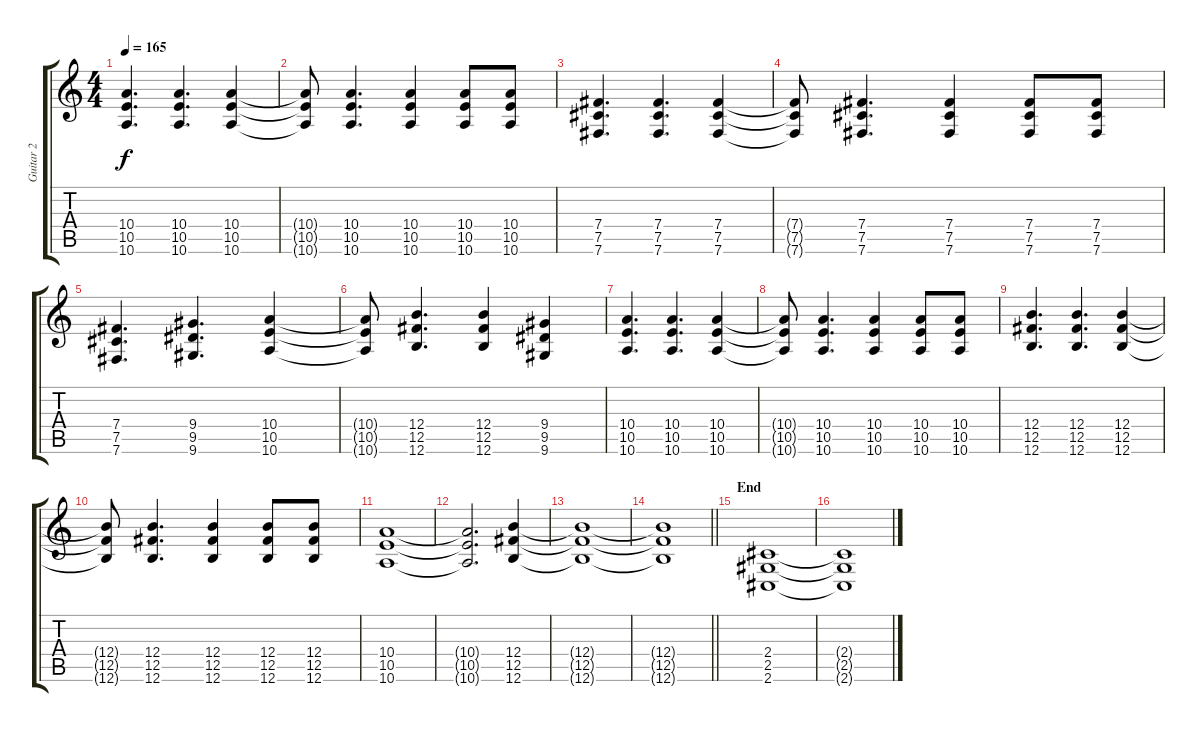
\track ("Guitar 2" "Guitar 2") {instrument distortionguitar}
\staff {score tabs}
\tuning (Db4 Ab3 E3 B2 Gb2 B1) {hide}
\ts (4 4)
\tempo 165
\clef g2
\ks c
(10.4 10.5 10.6).4{d dy f} (10.4 10.5 10.6).4{d} (10.4 10.5 10.6).4 |
(10.4{t} 10.5{t} 10.6{t}).8 (10.4 10.5 10.6).4{d} (10.4 10.5 10.6).4 (10.4 10.5 10.6).8 (10.4 10.5 10.6).8 |
(7.4 7.5 7.6).4{d} (7.4 7.5 7.6).4{d} (7.4 7.5 7.6).4 |
(7.4{t} 7.5{t} 7.6{t}).8 (7.4 7.5 7.6).4{d} (7.4 7.5 7.6).4 (7.4 7.5 7.6).8 (7.4 7.5 7.6).8 |
(7.4 7.5 7.6).4{d} (9.4 9.5 9.6).4{d} (10.4 10.5 10.6).4 |
(10.4{t} 10.5{t} 10.6{t}).8 (12.4 12.5 12.6).4{d} (12.4 12.5 12.6).4 (9.4 9.5 9.6).4 |
(10.4 10.5 10.6).4{d} (10.4 10.5 10.6).4{d} (10.4 10.5 10.6).4 |
(10.4{t} 10.5{t} 10.6{t}).8 (10.4 10.5 10.6).4{d} (10.4 10.5 10.6).4 (10.4 10.5 10.6).8 (10.4 10.5 10.6).8 |
(12.4 12.5 12.6).4{d} (12.4 12.5 12.6).4{d} (12.4 12.5 12.6).4 |
(12.4{t} 12.5{t} 12.6{t}).8 (12.4 12.5 12.6).4{d} (12.4 12.5 12.6).4 (12.4 12.5 12.6).8 (12.4 12.5 12.6).8 |
(10.4 10.5 10.6).1 |
(10.4{t} 10.5{t} 10.6{t}).2{d} (12.4 12.5 12.6).4 |
(12.4{t} 12.5{t} 12.6{t}).1 |
\barLineRight lightlight
(12.4{t} 12.5{t} 12.6{t}).1 |
\section ("" "End")
(2.4 2.5 2.6).1 |
(2.4{t} 2.5{t} 2.6{t}).1
